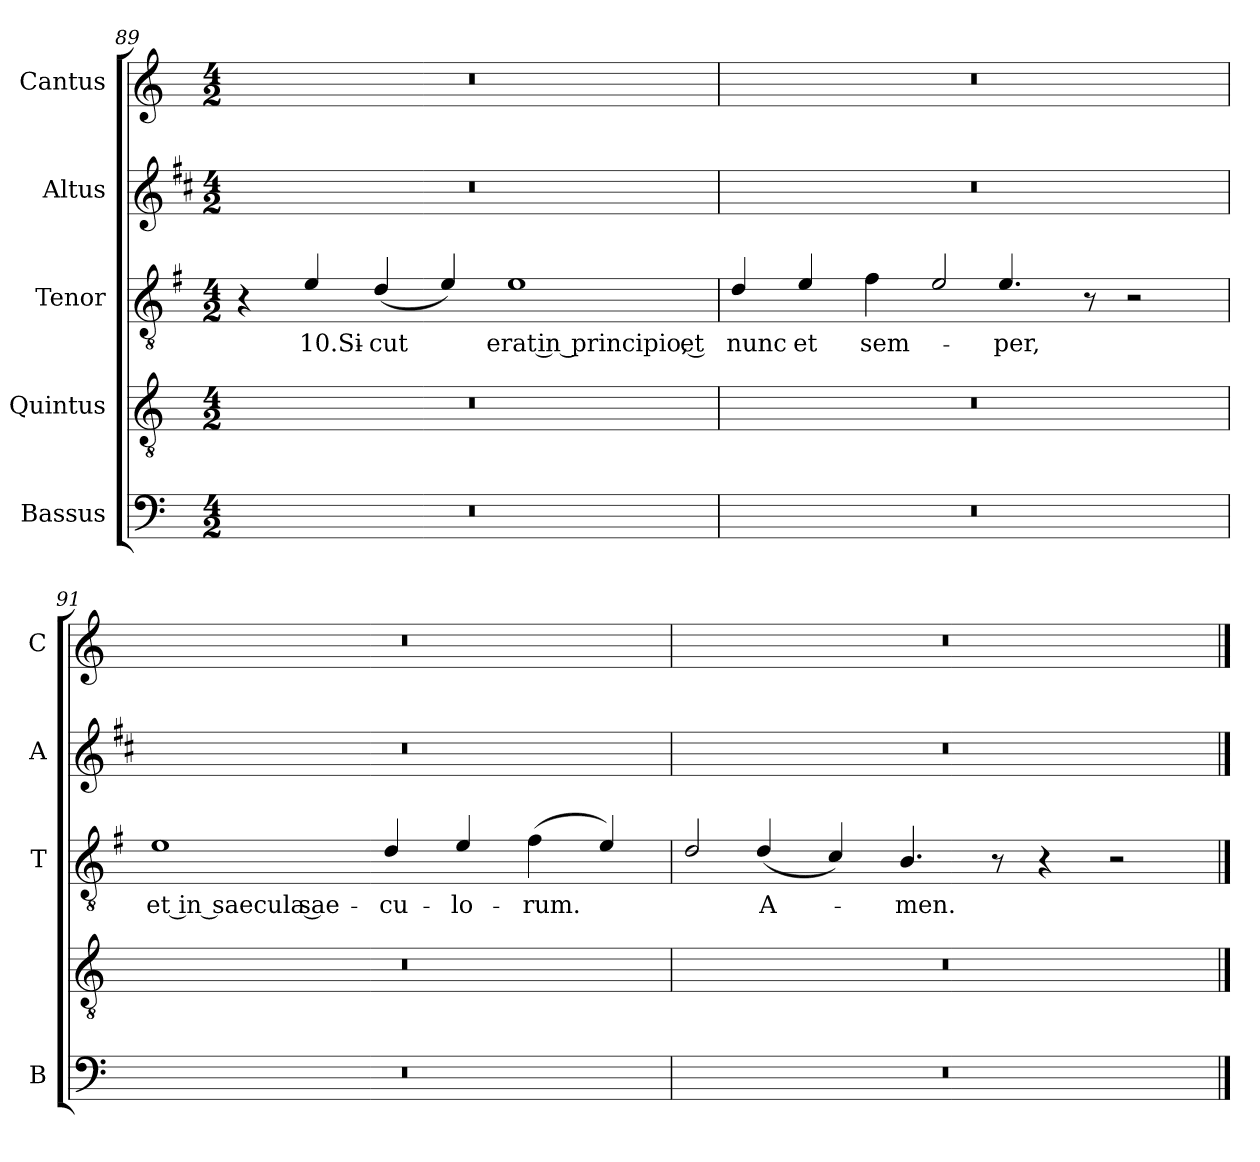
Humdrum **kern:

**kern	**kern	**kern	**text	**kern	**kern
*part5	*part4	*part3	*part3	*part2	*part1
*staff5	*staff4	*staff3	*staff3	*staff2	*staff1
*I"Bassus	*I"Quintus	*I"Tenor	*	*I"Altus	*I"Cantus
*I'B	*	*I'T	*	*I'A	*I'C
!!LO:LB:g=z
*clefF4	*clefGv2	*clefGv2	*	*clefG2	*clefG2
*	*	*ITrd4c7	*	*ITrd1c2	*
*k[]	*k[]	*k[]	*	*k[]	*k[]
*C:	*C:	*C:	*	*C:	*C:
*M4/2	*M4/2	*M4/2	*	*M4/2	*M4/2
=89	=89	=89	=89	=89	=89
0r	0r	4r	.	0r	0r
!	!	!	!LO:LY:b	!	!
.	.	4A/	10.Si-	.	.
!	!	!	!LO:LY:b	!	!
.	.	(<4G/	-cut	.	.
.	.	4A/)	.	.	.
!	!	!	!LO:LY:b	!	!
.	.	1A	erat in principio, et	.	.
=90	=90	=90	=90	=90	=90
!	!	!	!LO:LY:b	!	!
0r	0r	4G/	nunc	0r	0r
!	!	!	!LO:LY:b	!	!
.	.	4A/	et	.	.
!	!	!	!LO:LY:b	!	!
.	.	4B\	sem-	.	.
!	!	!LO:N:head=open	!	!	!
.	.	4A/	.	.	.
!	!	!	!LO:LY:b	!	!
.	.	4.A/	-per,	.	.
.	.	8r	.	.	.
.	.	2r	.	.	.
=91	=91	=91	=91	=91	=91
!	!	!	!LO:LY:b	!	!
0r	0r	1A	et in saecula sae-	0r	0r
!	!	!	!LO:LY:b	!	!
.	.	4G/	-cu-	.	.
!	!	!	!LO:LY:b	!	!
.	.	4A/	-lo-	.	.
!	!	!	!LO:LY:b	!	!
.	.	(>4B\	-rum.	.	.
.	.	4A/)	.	.	.
=92	=92	=92	=92	=92	=92
!	!	!LO:N:head=open	!	!	!
0r	0r	4G/	.	0r	0r
!	!	!	!LO:LY:b	!	!
.	.	(<4G/	A-	.	.
.	.	4F/)	.	.	.
!	!	!	!LO:LY:b	!	!
.	.	4.E/	-men.	.	.
.	.	8r	.	.	.
.	.	4r	.	.	.
.	.	2r	.	.	.
==	==	==	==	==	==
*-	*-	*-	*-	*-	*-
